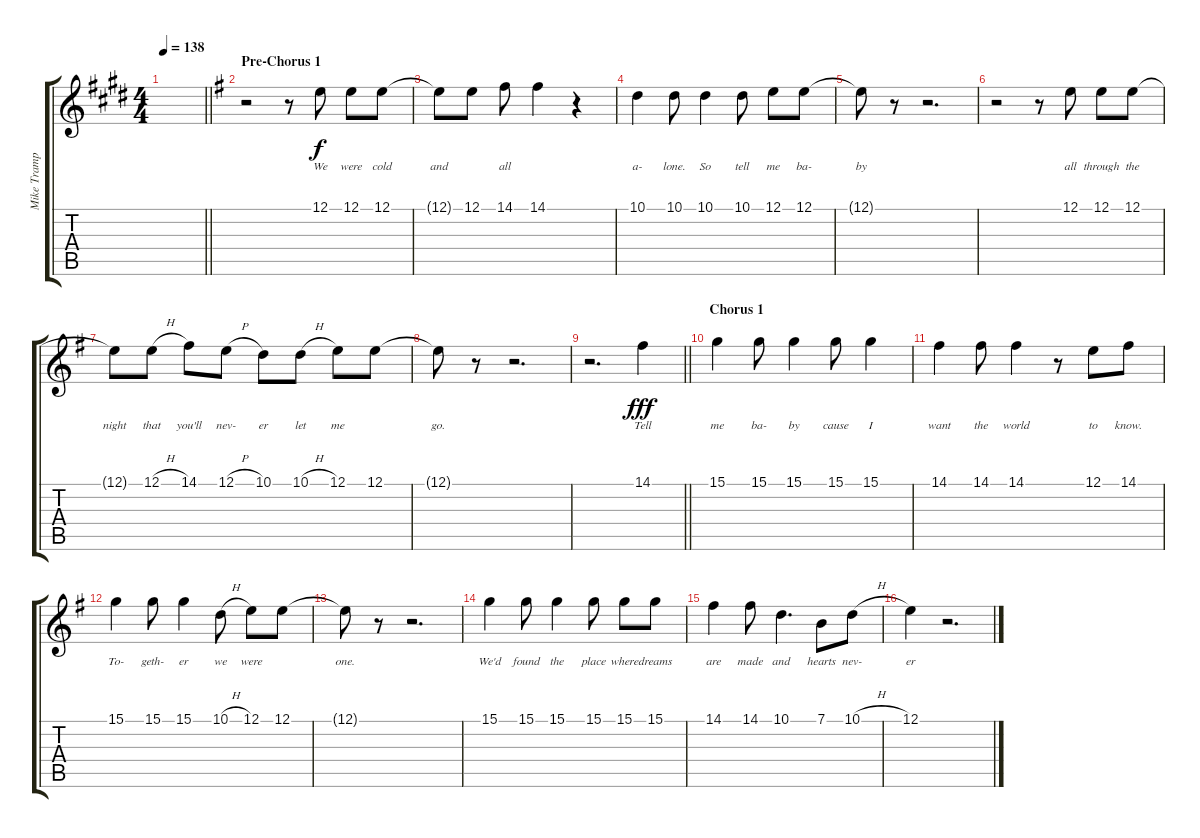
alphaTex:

\track ("Mike Tramp" "Mike Tramp") {instrument flute}
\staff {score tabs}
\tuning (E4 B3 G3 D3 A2 E2) {hide}
\ts (4 4)
\tempo 138
\clef g2
\barLineRight lightlight
\ks c#minor
|
\section ("" "Pre-Chorus 1")
\ks g
r.2 r.8 12.1.8{lyrics (0 "We") lyrics (1 "") lyrics (2 "") lyrics (3 "") lyrics (4 "")} 12.1.8{lyrics (0 "were") lyrics (1 "") lyrics (2 "") lyrics (3 "") lyrics (4 "")} 12.1.8{lyrics (0 "cold") lyrics (1 "") lyrics (2 "") lyrics (3 "") lyrics (4 "")} |
12.1{t}.8{lyrics (0 "and") lyrics (1 "") lyrics (2 "") lyrics (3 "") lyrics (4 "")} 12.1.8{lyrics (0 "") lyrics (1 "") lyrics (2 "") lyrics (3 "") lyrics (4 "")} 14.1.8{lyrics (0 "all") lyrics (1 "") lyrics (2 "") lyrics (3 "") lyrics (4 "")} 14.1.4{lyrics (0 "") lyrics (1 "") lyrics (2 "") lyrics (3 "") lyrics (4 "")} r.4 |
10.1.4{lyrics (0 "a-") lyrics (1 "") lyrics (2 "") lyrics (3 "") lyrics (4 "")} 10.1.8{lyrics (0 "lone.") lyrics (1 "") lyrics (2 "") lyrics (3 "") lyrics (4 "")} 10.1.4{lyrics (0 "So") lyrics (1 "") lyrics (2 "") lyrics (3 "") lyrics (4 "")} 10.1.8{lyrics (0 "tell") lyrics (1 "") lyrics (2 "") lyrics (3 "") lyrics (4 "")} 12.1.8{lyrics (0 "me") lyrics (1 "") lyrics (2 "") lyrics (3 "") lyrics (4 "")} 12.1.8{lyrics (0 "ba-") lyrics (1 "") lyrics (2 "") lyrics (3 "") lyrics (4 "")} |
12.1{t}.8{lyrics (0 "by") lyrics (1 "") lyrics (2 "") lyrics (3 "") lyrics (4 "")} r.8 r.2{d} |
r.2 r.8 12.1.8{lyrics (0 "all") lyrics (1 "") lyrics (2 "") lyrics (3 "") lyrics (4 "")} 12.1.8{lyrics (0 "through") lyrics (1 "") lyrics (2 "") lyrics (3 "") lyrics (4 "")} 12.1.8{lyrics (0 "the") lyrics (1 "") lyrics (2 "") lyrics (3 "") lyrics (4 "")} |
12.1{t}.8{lyrics (0 "night") lyrics (1 "") lyrics (2 "") lyrics (3 "") lyrics (4 "")} 12.1{h}.8{lyrics (0 "that") lyrics (1 "") lyrics (2 "") lyrics (3 "") lyrics (4 "")} 14.1.8{lyrics (0 "you'll") lyrics (1 "") lyrics (2 "") lyrics (3 "") lyrics (4 "")} 12.1{h}.8{lyrics (0 "nev-") lyrics (1 "") lyrics (2 "") lyrics (3 "") lyrics (4 "")} 10.1.8{lyrics (0 "er") lyrics (1 "") lyrics (2 "") lyrics (3 "") lyrics (4 "")} 10.1{h}.8{lyrics (0 "let") lyrics (1 "") lyrics (2 "") lyrics (3 "") lyrics (4 "")} 12.1.8{lyrics (0 "me") lyrics (1 "") lyrics (2 "") lyrics (3 "") lyrics (4 "")} 12.1.8{lyrics (0 "") lyrics (1 "") lyrics (2 "") lyrics (3 "") lyrics (4 "")} |
12.1{t}.8{lyrics (0 "go.") lyrics (1 "") lyrics (2 "") lyrics (3 "") lyrics (4 "")} r.8 r.2{d} |
\barLineRight lightlight
r.2{d} 14.1.4{lyrics (0 "Tell") lyrics (1 "") lyrics (2 "") lyrics (3 "") lyrics (4 "") dy fff} |
\section ("" "Chorus 1")
15.1.4{lyrics (0 "me") lyrics (1 "") lyrics (2 "") lyrics (3 "") lyrics (4 "")} 15.1.8{lyrics (0 "ba-") lyrics (1 "") lyrics (2 "") lyrics (3 "") lyrics (4 "")} 15.1.4{lyrics (0 "by") lyrics (1 "") lyrics (2 "") lyrics (3 "") lyrics (4 "")} 15.1.8{lyrics (0 "cause") lyrics (1 "") lyrics (2 "") lyrics (3 "") lyrics (4 "")} 15.1.4{lyrics (0 "I") lyrics (1 "") lyrics (2 "") lyrics (3 "") lyrics (4 "")} |
14.1.4{lyrics (0 "want") lyrics (1 "") lyrics (2 "") lyrics (3 "") lyrics (4 "")} 14.1.8{lyrics (0 "the") lyrics (1 "") lyrics (2 "") lyrics (3 "") lyrics (4 "")} 14.1.4{lyrics (0 "world") lyrics (1 "") lyrics (2 "") lyrics (3 "") lyrics (4 "")} r.8 12.1.8{lyrics (0 "to") lyrics (1 "") lyrics (2 "") lyrics (3 "") lyrics (4 "")} 14.1.8{lyrics (0 "know.") lyrics (1 "") lyrics (2 "") lyrics (3 "") lyrics (4 "")} |
15.1.4{lyrics (0 "To-") lyrics (1 "") lyrics (2 "") lyrics (3 "") lyrics (4 "")} 15.1.8{lyrics (0 "geth-") lyrics (1 "") lyrics (2 "") lyrics (3 "") lyrics (4 "")} 15.1.4{lyrics (0 "er") lyrics (1 "") lyrics (2 "") lyrics (3 "") lyrics (4 "")} 10.1{h}.8{lyrics (0 "we") lyrics (1 "") lyrics (2 "") lyrics (3 "") lyrics (4 "")} 12.1.8{lyrics (0 "were") lyrics (1 "") lyrics (2 "") lyrics (3 "") lyrics (4 "")} 12.1.8{lyrics (0 "") lyrics (1 "") lyrics (2 "") lyrics (3 "") lyrics (4 "")} |
12.1{t}.8{lyrics (0 "one.") lyrics (1 "") lyrics (2 "") lyrics (3 "") lyrics (4 "")} r.8 r.2{d} |
15.1.4{lyrics (0 "We'd") lyrics (1 "") lyrics (2 "") lyrics (3 "") lyrics (4 "")} 15.1.8{lyrics (0 "found") lyrics (1 "") lyrics (2 "") lyrics (3 "") lyrics (4 "")} 15.1.4{lyrics (0 "the") lyrics (1 "") lyrics (2 "") lyrics (3 "") lyrics (4 "")} 15.1.8{lyrics (0 "place") lyrics (1 "") lyrics (2 "") lyrics (3 "") lyrics (4 "")} 15.1.8{lyrics (0 "where") lyrics (1 "") lyrics (2 "") lyrics (3 "") lyrics (4 "")} 15.1.8{lyrics (0 "dreams") lyrics (1 "") lyrics (2 "") lyrics (3 "") lyrics (4 "")} |
14.1.4{lyrics (0 "are") lyrics (1 "") lyrics (2 "") lyrics (3 "") lyrics (4 "")} 14.1.8{lyrics (0 "made") lyrics (1 "") lyrics (2 "") lyrics (3 "") lyrics (4 "")} 10.1.4{d lyrics (0 "and") lyrics (1 "") lyrics (2 "") lyrics (3 "") lyrics (4 "")} 7.1.8{lyrics (0 "hearts") lyrics (1 "") lyrics (2 "") lyrics (3 "") lyrics (4 "")} 10.1{h}.8{lyrics (0 "nev-") lyrics (1 "") lyrics (2 "") lyrics (3 "") lyrics (4 "")} |
12.1.4{lyrics (0 "er") lyrics (1 "") lyrics (2 "") lyrics (3 "") lyrics (4 "")} r.2{d}
